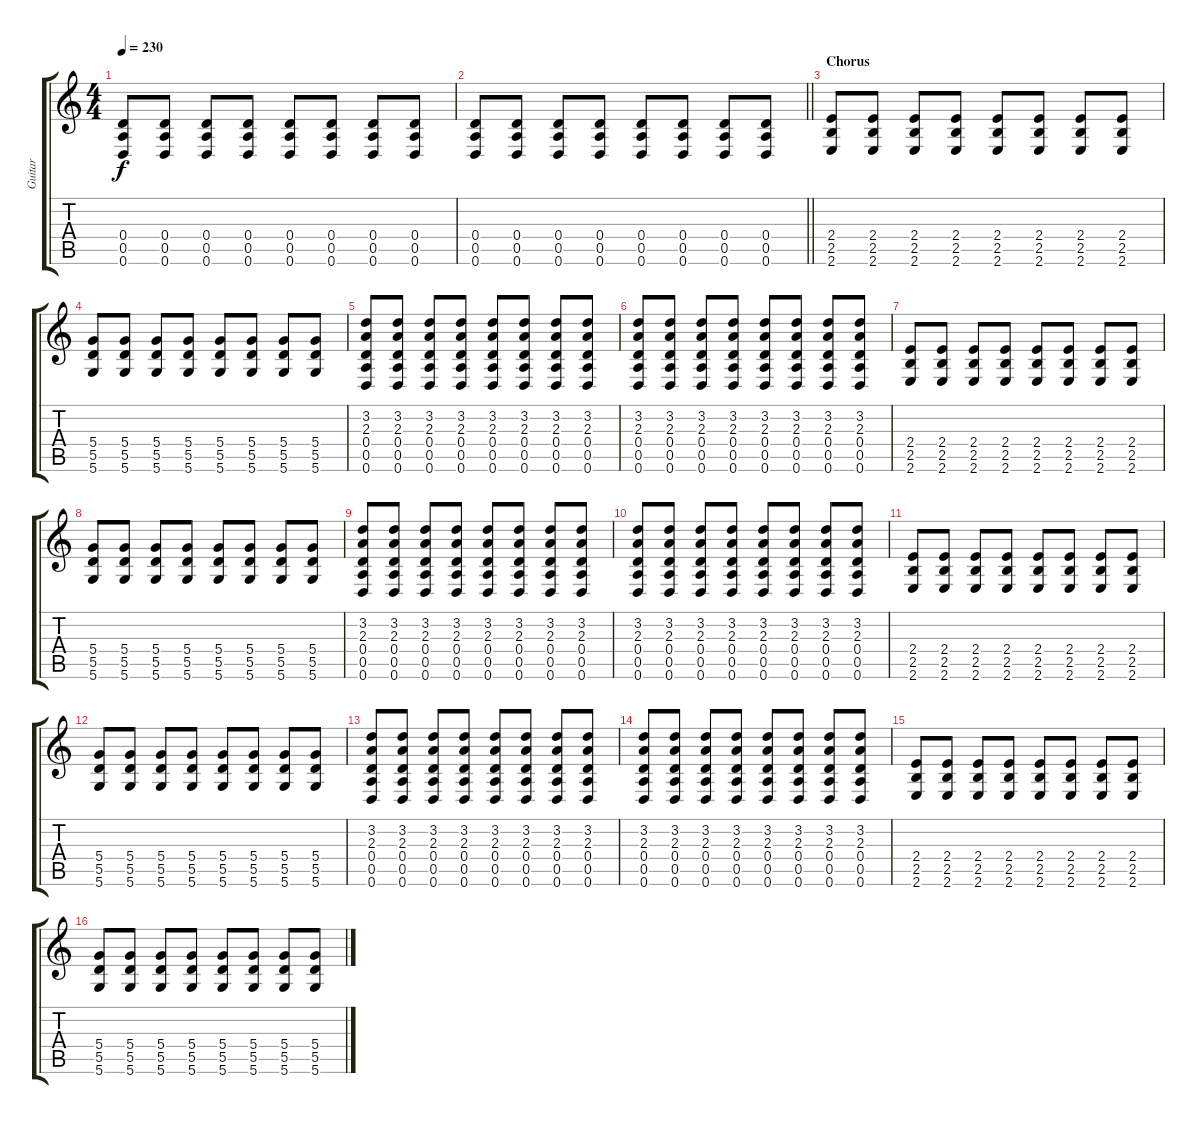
\track ("Guitar" "Guitar") {instrument distortionguitar}
\staff {score tabs}
\tuning (E4 B3 G3 D3 A2 D2) {hide}
\ts (4 4)
\tempo 230
\clef g2
\ks c
(0.4 0.5 0.6).8{dy f} (0.4 0.5 0.6).8 (0.4 0.5 0.6).8 (0.4 0.5 0.6).8 (0.4 0.5 0.6).8 (0.4 0.5 0.6).8 (0.4 0.5 0.6).8 (0.4 0.5 0.6).8 |
\barLineRight lightlight
(0.4 0.5 0.6).8 (0.4 0.5 0.6).8 (0.4 0.5 0.6).8 (0.4 0.5 0.6).8 (0.4 0.5 0.6).8 (0.4 0.5 0.6).8 (0.4 0.5 0.6).8 (0.4 0.5 0.6).8 |
\section ("" "Chorus")
(2.4 2.5 2.6).8 (2.4 2.5 2.6).8 (2.4 2.5 2.6).8 (2.4 2.5 2.6).8 (2.4 2.5 2.6).8 (2.4 2.5 2.6).8 (2.4 2.5 2.6).8 (2.4 2.5 2.6).8 |
(5.4 5.5 5.6).8 (5.4 5.5 5.6).8 (5.4 5.5 5.6).8 (5.4 5.5 5.6).8 (5.4 5.5 5.6).8 (5.4 5.5 5.6).8 (5.4 5.5 5.6).8 (5.4 5.5 5.6).8 |
(3.2 2.3 0.4 0.5 0.6).8 (3.2 2.3 0.4 0.5 0.6).8 (3.2 2.3 0.4 0.5 0.6).8 (3.2 2.3 0.4 0.5 0.6).8 (3.2 2.3 0.4 0.5 0.6).8 (3.2 2.3 0.4 0.5 0.6).8 (3.2 2.3 0.4 0.5 0.6).8 (3.2 2.3 0.4 0.5 0.6).8 |
(3.2 2.3 0.4 0.5 0.6).8 (3.2 2.3 0.4 0.5 0.6).8 (3.2 2.3 0.4 0.5 0.6).8 (3.2 2.3 0.4 0.5 0.6).8 (3.2 2.3 0.4 0.5 0.6).8 (3.2 2.3 0.4 0.5 0.6).8 (3.2 2.3 0.4 0.5 0.6).8 (3.2 2.3 0.4 0.5 0.6).8 |
(2.4 2.5 2.6).8 (2.4 2.5 2.6).8 (2.4 2.5 2.6).8 (2.4 2.5 2.6).8 (2.4 2.5 2.6).8 (2.4 2.5 2.6).8 (2.4 2.5 2.6).8 (2.4 2.5 2.6).8 |
(5.4 5.5 5.6).8 (5.4 5.5 5.6).8 (5.4 5.5 5.6).8 (5.4 5.5 5.6).8 (5.4 5.5 5.6).8 (5.4 5.5 5.6).8 (5.4 5.5 5.6).8 (5.4 5.5 5.6).8 |
(3.2 2.3 0.4 0.5 0.6).8 (3.2 2.3 0.4 0.5 0.6).8 (3.2 2.3 0.4 0.5 0.6).8 (3.2 2.3 0.4 0.5 0.6).8 (3.2 2.3 0.4 0.5 0.6).8 (3.2 2.3 0.4 0.5 0.6).8 (3.2 2.3 0.4 0.5 0.6).8 (3.2 2.3 0.4 0.5 0.6).8 |
(3.2 2.3 0.4 0.5 0.6).8 (3.2 2.3 0.4 0.5 0.6).8 (3.2 2.3 0.4 0.5 0.6).8 (3.2 2.3 0.4 0.5 0.6).8 (3.2 2.3 0.4 0.5 0.6).8 (3.2 2.3 0.4 0.5 0.6).8 (3.2 2.3 0.4 0.5 0.6).8 (3.2 2.3 0.4 0.5 0.6).8 |
(2.4 2.5 2.6).8 (2.4 2.5 2.6).8 (2.4 2.5 2.6).8 (2.4 2.5 2.6).8 (2.4 2.5 2.6).8 (2.4 2.5 2.6).8 (2.4 2.5 2.6).8 (2.4 2.5 2.6).8 |
(5.4 5.5 5.6).8 (5.4 5.5 5.6).8 (5.4 5.5 5.6).8 (5.4 5.5 5.6).8 (5.4 5.5 5.6).8 (5.4 5.5 5.6).8 (5.4 5.5 5.6).8 (5.4 5.5 5.6).8 |
(3.2 2.3 0.4 0.5 0.6).8 (3.2 2.3 0.4 0.5 0.6).8 (3.2 2.3 0.4 0.5 0.6).8 (3.2 2.3 0.4 0.5 0.6).8 (3.2 2.3 0.4 0.5 0.6).8 (3.2 2.3 0.4 0.5 0.6).8 (3.2 2.3 0.4 0.5 0.6).8 (3.2 2.3 0.4 0.5 0.6).8 |
(3.2 2.3 0.4 0.5 0.6).8 (3.2 2.3 0.4 0.5 0.6).8 (3.2 2.3 0.4 0.5 0.6).8 (3.2 2.3 0.4 0.5 0.6).8 (3.2 2.3 0.4 0.5 0.6).8 (3.2 2.3 0.4 0.5 0.6).8 (3.2 2.3 0.4 0.5 0.6).8 (3.2 2.3 0.4 0.5 0.6).8 |
(2.4 2.5 2.6).8 (2.4 2.5 2.6).8 (2.4 2.5 2.6).8 (2.4 2.5 2.6).8 (2.4 2.5 2.6).8 (2.4 2.5 2.6).8 (2.4 2.5 2.6).8 (2.4 2.5 2.6).8 |
(5.4 5.5 5.6).8 (5.4 5.5 5.6).8 (5.4 5.5 5.6).8 (5.4 5.5 5.6).8 (5.4 5.5 5.6).8 (5.4 5.5 5.6).8 (5.4 5.5 5.6).8 (5.4 5.5 5.6).8
